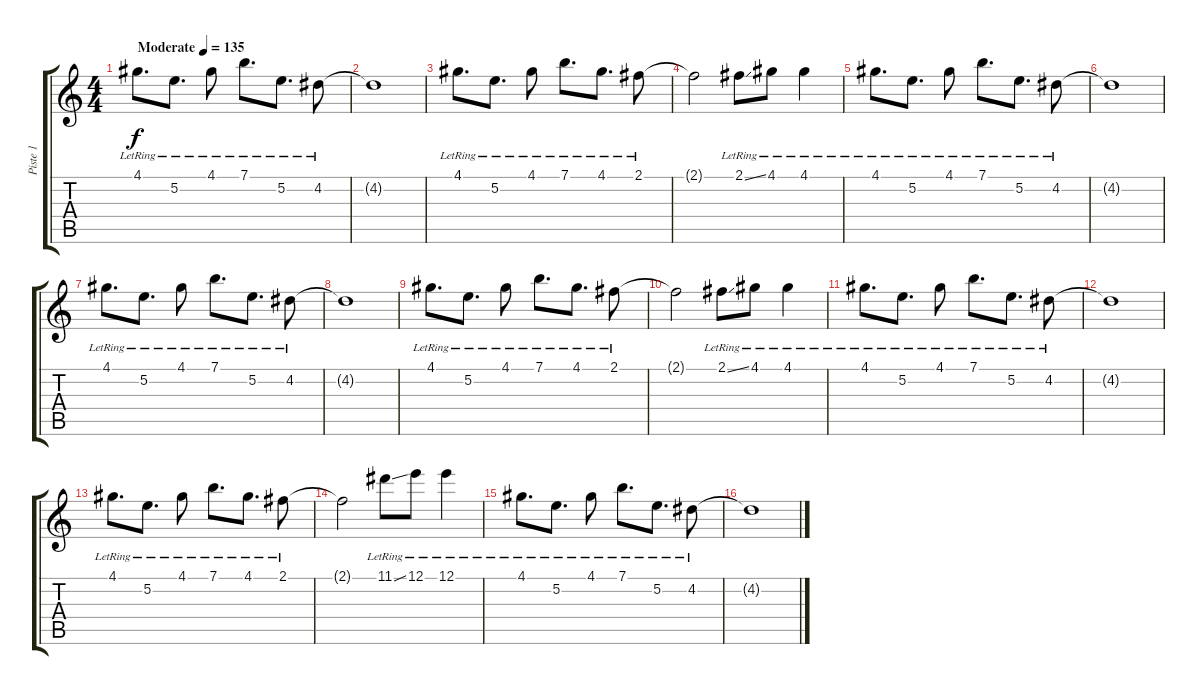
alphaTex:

\track ("Piste 1" "Piste 1") {instrument acousticguitarsteel}
\staff {score tabs}
\tuning (E4 B3 G3 D3 A2 E2) {hide}
\ts (4 4)
\tempo (135 "Moderate")
\clef g2
\ks c
4.1{lr}.8{d dy f volume 0 instrument acousticguitarsteel} 5.2{lr}.8{d volume 16} 4.1{lr}.8 7.1{lr}.8{d} 5.2{lr}.8{d} 4.2{lr}.8 |
4.2{t}.1 |
4.1{lr}.8{d} 5.2{lr}.8{d} 4.1{lr}.8 7.1{lr}.8{d} 4.1{lr}.8{d} 2.1{lr}.8 |
2.1{t}.2 2.1{ss lr}.8 4.1{lr}.8 4.1{lr}.4 |
4.1{lr}.8{d} 5.2{lr}.8{d} 4.1{lr}.8 7.1{lr}.8{d} 5.2{lr}.8{d} 4.2{lr}.8 |
4.2{t}.1 |
4.1{lr}.8{d} 5.2{lr}.8{d} 4.1{lr}.8 7.1{lr}.8{d} 5.2{lr}.8{d} 4.2{lr}.8 |
4.2{t}.1 |
4.1{lr}.8{d} 5.2{lr}.8{d} 4.1{lr}.8 7.1{lr}.8{d} 4.1{lr}.8{d} 2.1{lr}.8 |
2.1{t}.2 2.1{ss lr}.8 4.1{lr}.8 4.1{lr}.4 |
4.1{lr}.8{d} 5.2{lr}.8{d} 4.1{lr}.8 7.1{lr}.8{d} 5.2{lr}.8{d} 4.2{lr}.8 |
4.2{t}.1 |
4.1{lr}.8{d} 5.2{lr}.8{d} 4.1{lr}.8 7.1{lr}.8{d} 4.1{lr}.8{d} 2.1{lr}.8 |
2.1{t}.2 11.1{ss lr}.8 12.1{lr}.8 12.1{lr}.4 |
4.1{lr}.8{d} 5.2{lr}.8{d} 4.1{lr}.8 7.1{lr}.8{d} 5.2{lr}.8{d} 4.2{lr}.8 |
4.2{t}.1
